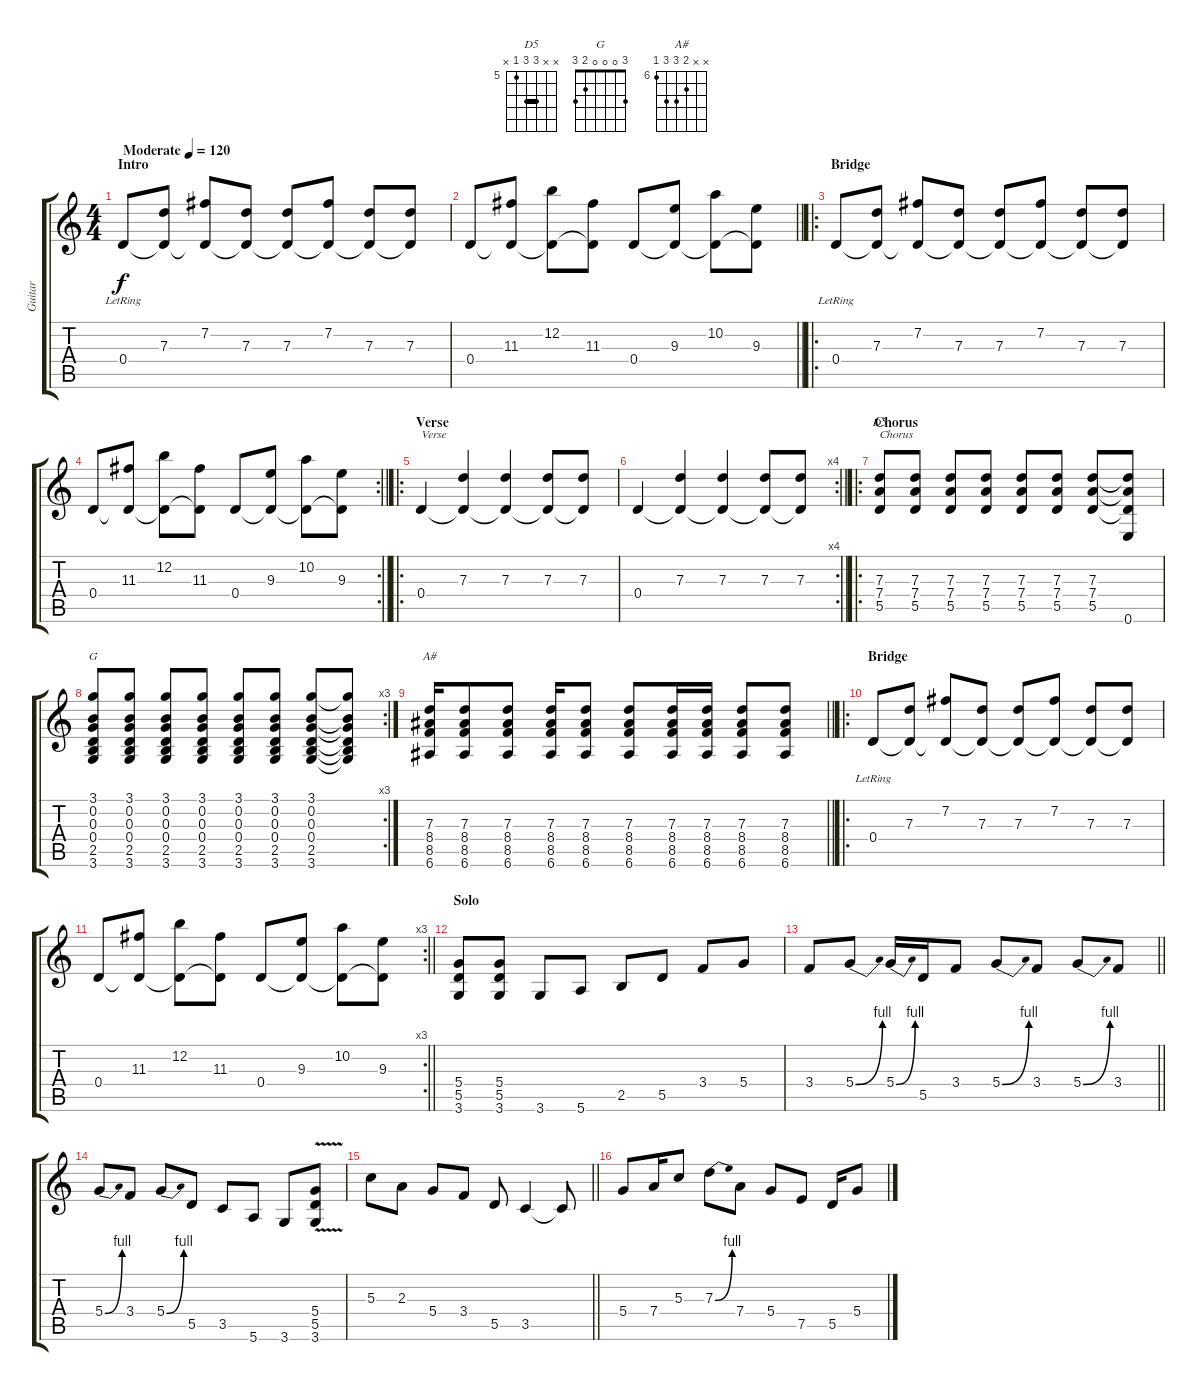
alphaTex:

\track ("Guitar" "Guitar") {instrument acousticguitarnylon}
\staff {score tabs}
\tuning (E4 B3 G3 D3 A2 E2) {hide}
\chord ("D5" x x 7 7 5 x) {firstfret 5 barre 7}
\chord ("G" 3 0 0 0 2 3)
\chord ("A#" x x 7 8 8 6) {firstfret 6}
\ts (4 4)
\section ("" "Intro")
\tempo (120 "Moderate")
\clef g2
\ks c
0.4{lr}.8{dy f volume 16 instrument acousticguitarnylon} (7.3 0.4{t}).8 (7.2 0.4{t}).8 (7.3 0.4{t}).8 (7.3 0.4{t}).8 (7.2 0.4{t}).8 (7.3 0.4{t}).8 (7.3 0.4{t}).8 |
\barLineRight lightlight
0.4.8 (11.3 0.4{t}).8 (12.2 0.4{t}).8 (11.3 0.4{t}).8 0.4.8 (9.3 0.4{t}).8 (10.2 0.4{t}).8 (9.3 0.4{t}).8 |
\ro
\section ("" "Bridge")
0.4{lr}.8 (7.3 0.4{t}).8 (7.2 0.4{t}).8 (7.3 0.4{t}).8 (7.3 0.4{t}).8 (7.2 0.4{t}).8 (7.3 0.4{t}).8 (7.3 0.4{t}).8 |
\rc 2
\barLineRight lightlight
0.4.8 (11.3 0.4{t}).8 (12.2 0.4{t}).8 (11.3 0.4{t}).8 0.4.8 (9.3 0.4{t}).8 (10.2 0.4{t}).8 (9.3 0.4{t}).8 |
\ro
\section ("" "Verse")
0.4.4{txt "Verse"} (7.3 0.4{t}).4 (7.3 0.4{t}).4 (7.3 0.4{t}).8 (7.3 0.4{t}).8 |
\rc 4
\barLineRight lightlight
0.4.4 (7.3 0.4{t}).4 (7.3 0.4{t}).4 (7.3 0.4{t}).8 (7.3 0.4{t}).8 |
\ro
\section ("" "Chorus")
(7.3 7.4 5.5).8{ch "D5" txt "Chorus"} (7.3 7.4 5.5).8 (7.3 7.4 5.5).8 (7.3 7.4 5.5).8 (7.3 7.4 5.5).8 (7.3 7.4 5.5).8 (7.3 7.4 5.5).8 (7.3{t} 7.4{t} 5.5{t} 0.6).8 |
\rc 3
(3.1 0.2 0.3 0.4 2.5 3.6).8{ch "G"} (3.1 0.2 0.3 0.4 2.5 3.6).8 (3.1 0.2 0.3 0.4 2.5 3.6).8 (3.1 0.2 0.3 0.4 2.5 3.6).8 (3.1 0.2 0.3 0.4 2.5 3.6).8 (3.1 0.2 0.3 0.4 2.5 3.6).8 (3.1 0.2 0.3 0.4 2.5 3.6).8 (3.1{t} 0.2{t} 0.3{t} 0.4{t} 2.5{t} 3.6{t}).8 |
\barLineRight lightlight
(7.3 8.4 8.5 6.6).16{ch "A#"} (7.3 8.4 8.5 6.6).8 (7.3 8.4 8.5 6.6).8 (7.3 8.4 8.5 6.6).16 (7.3 8.4 8.5 6.6).8 (7.3 8.4 8.5 6.6).8 (7.3 8.4 8.5 6.6).16 (7.3 8.4 8.5 6.6).16 (7.3 8.4 8.5 6.6).8 (7.3 8.4 8.5 6.6).8 |
\ro
\section ("" "Bridge")
0.4{lr}.8 (7.3 0.4{t}).8 (7.2 0.4{t}).8 (7.3 0.4{t}).8 (7.3 0.4{t}).8 (7.2 0.4{t}).8 (7.3 0.4{t}).8 (7.3 0.4{t}).8 |
\rc 3
\barLineRight lightlight
0.4.8 (11.3 0.4{t}).8 (12.2 0.4{t}).8 (11.3 0.4{t}).8 0.4.8 (9.3 0.4{t}).8 (10.2 0.4{t}).8 (9.3 0.4{t}).8 |
\section ("" "Solo")
(5.4 5.5 3.6).8 (5.4 5.5 3.6).8 3.6.8 5.6.8 2.5.8 5.5.8 3.4.8 5.4.8 |
\barLineRight lightlight
3.4.8 5.4{be (bend 0 0 60 4)}.8 5.4{be (bend 0 0 60 4)}.16 5.5.16 3.4.8 5.4{be (bend 0 0 60 4)}.8 3.4.8 5.4{be (bend 0 0 60 4)}.8 3.4.8 |
5.4{be (bend 0 0 60 4)}.8 3.4.8 5.4{be (bend 0 0 60 4)}.8 5.5.8 3.5.8 5.6.8 3.6.8 (5.4{v} 5.5{v} 3.6{v}).8 |
\barLineRight lightlight
5.3.8 2.3.8 5.4.8 3.4.8 5.5.8 3.5.4 3.5{t}.8 |
5.4.8 7.4.16 5.3.8 7.3{be (bend 0 0 60 4)}.8 7.4.8 5.4.8 7.5.8 5.5.16 5.4.8
